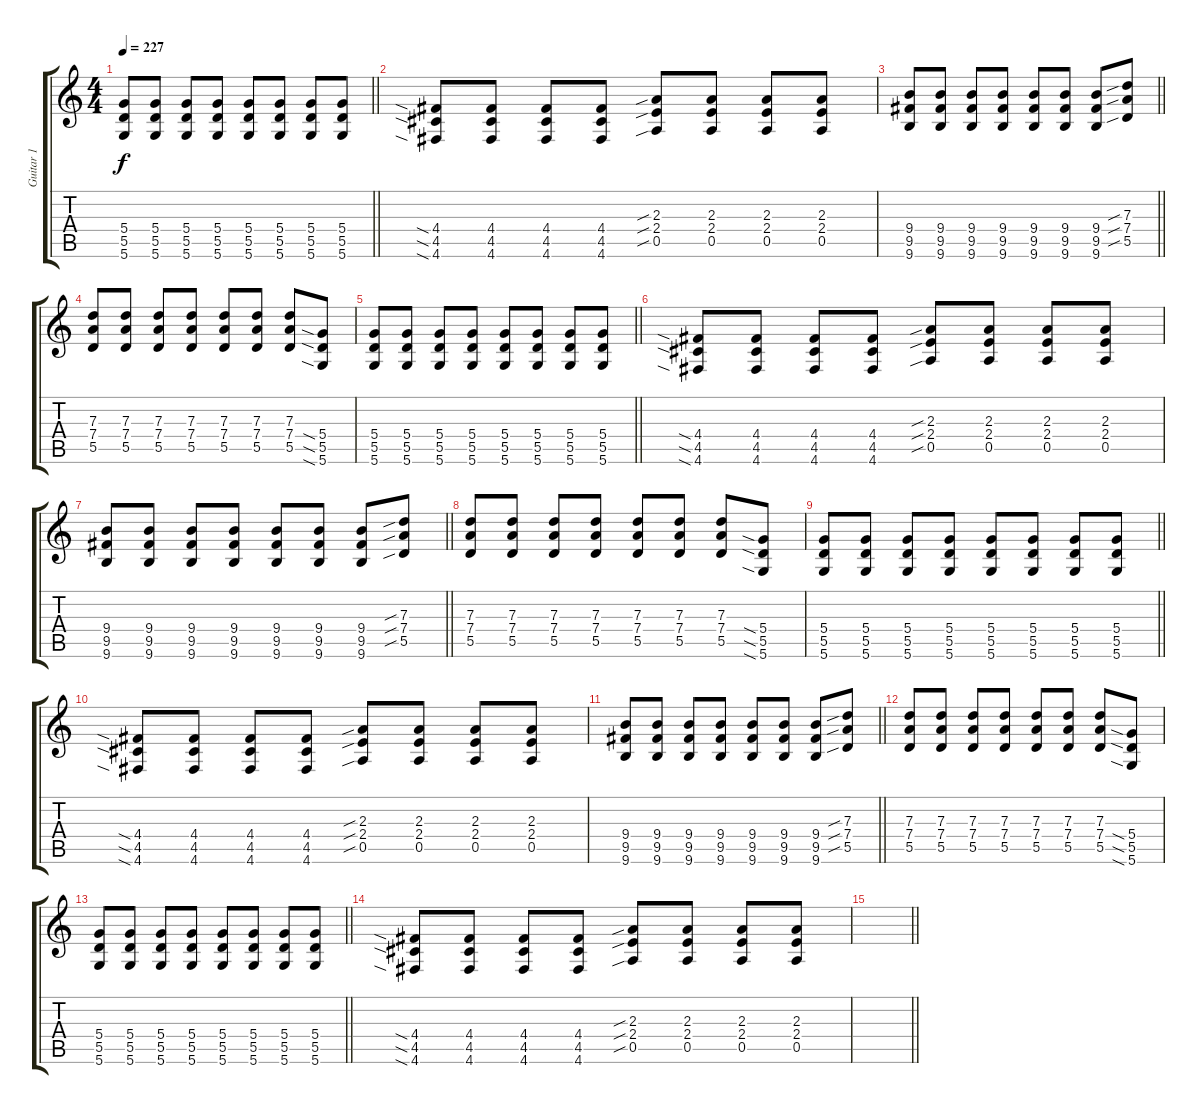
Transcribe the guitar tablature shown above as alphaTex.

\track ("Guitar 1" "Guitar 1") {instrument overdrivenguitar}
\staff {score tabs}
\tuning (E4 B3 G3 D3 A2 D2) {hide}
\ts (4 4)
\tempo 227
\clef g2
\barLineRight lightlight
\ks c
(5.4 5.5 5.6).8{dy f} (5.4 5.5 5.6).8 (5.4 5.5 5.6).8 (5.4 5.5 5.6).8 (5.4 5.5 5.6).8 (5.4 5.5 5.6).8 (5.4 5.5 5.6).8 (5.4 5.5 5.6).8 |
(4.4{sia} 4.5{sia} 4.6{sia}).8 (4.4 4.5 4.6).8 (4.4 4.5 4.6).8 (4.4 4.5 4.6).8 (2.3{sib} 2.4{sib} 0.5{sib}).8 (2.3 2.4 0.5).8 (2.3 2.4 0.5).8 (2.3 2.4 0.5).8 |
\barLineRight lightlight
(9.4 9.5 9.6).8 (9.4 9.5 9.6).8 (9.4 9.5 9.6).8 (9.4 9.5 9.6).8 (9.4 9.5 9.6).8 (9.4 9.5 9.6).8 (9.4 9.5 9.6).8 (7.3{sib} 7.4{sib} 5.5{sib}).8 |
(7.3 7.4 5.5).8 (7.3 7.4 5.5).8 (7.3 7.4 5.5).8 (7.3 7.4 5.5).8 (7.3 7.4 5.5).8 (7.3 7.4 5.5).8 (7.3 7.4 5.5).8 (5.4{sia} 5.5{sia} 5.6{sia}).8 |
\barLineRight lightlight
(5.4 5.5 5.6).8 (5.4 5.5 5.6).8 (5.4 5.5 5.6).8 (5.4 5.5 5.6).8 (5.4 5.5 5.6).8 (5.4 5.5 5.6).8 (5.4 5.5 5.6).8 (5.4 5.5 5.6).8 |
(4.4{sia} 4.5{sia} 4.6{sia}).8 (4.4 4.5 4.6).8 (4.4 4.5 4.6).8 (4.4 4.5 4.6).8 (2.3{sib} 2.4{sib} 0.5{sib}).8 (2.3 2.4 0.5).8 (2.3 2.4 0.5).8 (2.3 2.4 0.5).8 |
\barLineRight lightlight
(9.4 9.5 9.6).8 (9.4 9.5 9.6).8 (9.4 9.5 9.6).8 (9.4 9.5 9.6).8 (9.4 9.5 9.6).8 (9.4 9.5 9.6).8 (9.4 9.5 9.6).8 (7.3{sib} 7.4{sib} 5.5{sib}).8 |
(7.3 7.4 5.5).8 (7.3 7.4 5.5).8 (7.3 7.4 5.5).8 (7.3 7.4 5.5).8 (7.3 7.4 5.5).8 (7.3 7.4 5.5).8 (7.3 7.4 5.5).8 (5.4{sia} 5.5{sia} 5.6{sia}).8 |
\barLineRight lightlight
(5.4 5.5 5.6).8 (5.4 5.5 5.6).8 (5.4 5.5 5.6).8 (5.4 5.5 5.6).8 (5.4 5.5 5.6).8 (5.4 5.5 5.6).8 (5.4 5.5 5.6).8 (5.4 5.5 5.6).8 |
(4.4{sia} 4.5{sia} 4.6{sia}).8 (4.4 4.5 4.6).8 (4.4 4.5 4.6).8 (4.4 4.5 4.6).8 (2.3{sib} 2.4{sib} 0.5{sib}).8 (2.3 2.4 0.5).8 (2.3 2.4 0.5).8 (2.3 2.4 0.5).8 |
\barLineRight lightlight
(9.4 9.5 9.6).8 (9.4 9.5 9.6).8 (9.4 9.5 9.6).8 (9.4 9.5 9.6).8 (9.4 9.5 9.6).8 (9.4 9.5 9.6).8 (9.4 9.5 9.6).8 (7.3{sib} 7.4{sib} 5.5{sib}).8 |
(7.3 7.4 5.5).8 (7.3 7.4 5.5).8 (7.3 7.4 5.5).8 (7.3 7.4 5.5).8 (7.3 7.4 5.5).8 (7.3 7.4 5.5).8 (7.3 7.4 5.5).8 (5.4{sia} 5.5{sia} 5.6{sia}).8 |
\barLineRight lightlight
(5.4 5.5 5.6).8 (5.4 5.5 5.6).8 (5.4 5.5 5.6).8 (5.4 5.5 5.6).8 (5.4 5.5 5.6).8 (5.4 5.5 5.6).8 (5.4 5.5 5.6).8 (5.4 5.5 5.6).8 |
(4.4{sia} 4.5{sia} 4.6{sia}).8 (4.4 4.5 4.6).8 (4.4 4.5 4.6).8 (4.4 4.5 4.6).8 (2.3{sib} 2.4{sib} 0.5{sib}).8 (2.3 2.4 0.5).8 (2.3 2.4 0.5).8 (2.3 2.4 0.5).8 |
\barLineRight lightlight
